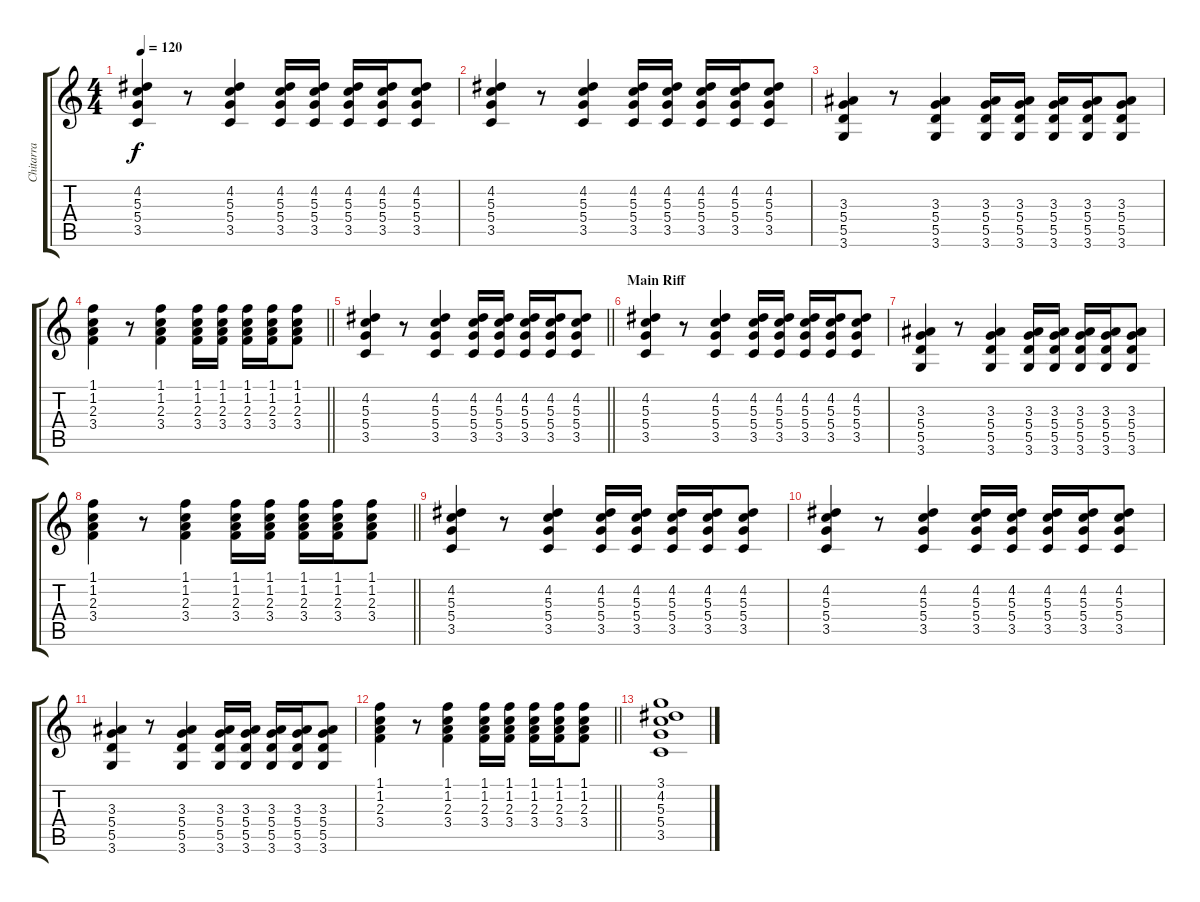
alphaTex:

\track ("Chitarra" "Chitarra") {instrument acousticguitarsteel}
\staff {score tabs}
\tuning (E4 B3 G3 D3 A2 E2) {hide}
\ts (4 4)
\tempo 120
\clef g2
\ks c
(4.2 5.3 5.4 3.5).4{dy f} r.8 (4.2 5.3 5.4 3.5).4 (4.2 5.3 5.4 3.5).16 (4.2 5.3 5.4 3.5).16 (4.2 5.3 5.4 3.5).16 (4.2 5.3 5.4 3.5).16 (4.2 5.3 5.4 3.5).8 |
(4.2 5.3 5.4 3.5).4 r.8 (4.2 5.3 5.4 3.5).4 (4.2 5.3 5.4 3.5).16 (4.2 5.3 5.4 3.5).16 (4.2 5.3 5.4 3.5).16 (4.2 5.3 5.4 3.5).16 (4.2 5.3 5.4 3.5).8 |
(3.3 5.4 5.5 3.6).4 r.8 (3.3 5.4 5.5 3.6).4 (3.3 5.4 5.5 3.6).16 (3.3 5.4 5.5 3.6).16 (3.3 5.4 5.5 3.6).16 (3.3 5.4 5.5 3.6).16 (3.3 5.4 5.5 3.6).8 |
\barLineRight lightlight
(1.1 1.2 2.3 3.4).4 r.8 (1.1 1.2 2.3 3.4).4 (1.1 1.2 2.3 3.4).16 (1.1 1.2 2.3 3.4).16 (1.1 1.2 2.3 3.4).16 (1.1 1.2 2.3 3.4).16 (1.1 1.2 2.3 3.4).8 |
\barLineRight lightlight
(4.2 5.3 5.4 3.5).4 r.8 (4.2 5.3 5.4 3.5).4 (4.2 5.3 5.4 3.5).16 (4.2 5.3 5.4 3.5).16 (4.2 5.3 5.4 3.5).16 (4.2 5.3 5.4 3.5).16 (4.2 5.3 5.4 3.5).8 |
\section ("" "Main Riff")
(4.2 5.3 5.4 3.5).4 r.8 (4.2 5.3 5.4 3.5).4 (4.2 5.3 5.4 3.5).16 (4.2 5.3 5.4 3.5).16 (4.2 5.3 5.4 3.5).16 (4.2 5.3 5.4 3.5).16 (4.2 5.3 5.4 3.5).8 |
(3.3 5.4 5.5 3.6).4 r.8 (3.3 5.4 5.5 3.6).4 (3.3 5.4 5.5 3.6).16 (3.3 5.4 5.5 3.6).16 (3.3 5.4 5.5 3.6).16 (3.3 5.4 5.5 3.6).16 (3.3 5.4 5.5 3.6).8 |
\barLineRight lightlight
(1.1 1.2 2.3 3.4).4 r.8 (1.1 1.2 2.3 3.4).4 (1.1 1.2 2.3 3.4).16 (1.1 1.2 2.3 3.4).16 (1.1 1.2 2.3 3.4).16 (1.1 1.2 2.3 3.4).16 (1.1 1.2 2.3 3.4).8 |
(4.2 5.3 5.4 3.5).4 r.8 (4.2 5.3 5.4 3.5).4 (4.2 5.3 5.4 3.5).16 (4.2 5.3 5.4 3.5).16 (4.2 5.3 5.4 3.5).16 (4.2 5.3 5.4 3.5).16 (4.2 5.3 5.4 3.5).8 |
(4.2 5.3 5.4 3.5).4 r.8 (4.2 5.3 5.4 3.5).4 (4.2 5.3 5.4 3.5).16 (4.2 5.3 5.4 3.5).16 (4.2 5.3 5.4 3.5).16 (4.2 5.3 5.4 3.5).16 (4.2 5.3 5.4 3.5).8 |
(3.3 5.4 5.5 3.6).4 r.8 (3.3 5.4 5.5 3.6).4 (3.3 5.4 5.5 3.6).16 (3.3 5.4 5.5 3.6).16 (3.3 5.4 5.5 3.6).16 (3.3 5.4 5.5 3.6).16 (3.3 5.4 5.5 3.6).8 |
\barLineRight lightlight
(1.1 1.2 2.3 3.4).4 r.8 (1.1 1.2 2.3 3.4).4 (1.1 1.2 2.3 3.4).16 (1.1 1.2 2.3 3.4).16 (1.1 1.2 2.3 3.4).16 (1.1 1.2 2.3 3.4).16 (1.1 1.2 2.3 3.4).8 |
(3.1 4.2 5.3 5.4 3.5).1
